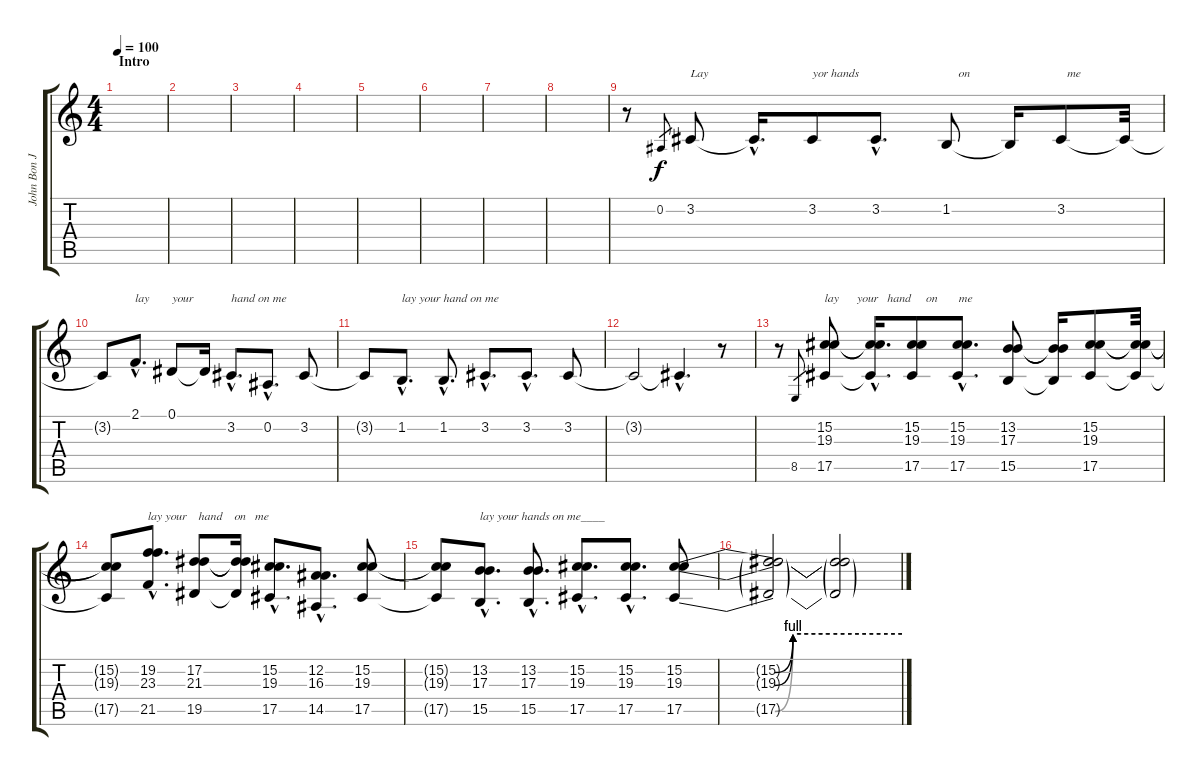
\track ("John Bon Jovi" "John Bon J") {instrument violin}
\staff {score tabs}
\tuning (Eb4 Bb3 Gb3 Db3 Ab2 Eb2) {hide}
\ts (4 4)
\section ("" "Intro")
\tempo 100
\clef g2
\ks c
|
|
|
|
|
|
|
|
r.8 0.2.8{gr} 3.2.8{txt "Lay"} 3.2{hac t}.16{d} 3.2.8{txt "yor hands"} 3.2{hac}.8{d} 1.2.8{txt "    on"} 1.2{t}.16 3.2.8{txt "  me"} 3.2{t}.32 |
3.2{t}.8 2.1{hac}.8{d txt "lay"} 0.1.8{txt "your"} 0.1{t}.16 3.2{hac}.8{d txt "hand on me"} 0.2{hac}.8{d} 3.2.8 |
3.2{t}.8 1.2{hac}.8{d txt "lay your hand on me"} 1.2{hac}.8{d} 3.2{hac}.8{d} 3.2{hac}.8{d} 3.2.8 |
3.2{t}.2 3.2{hac t}.4{d} r.8 |
r.8 8.5.8{gr} (15.2 19.3 17.5).8{txt "lay      your   hand     on       me"} (15.2{hac t} 19.3{hac t} 17.5{hac t}).16{d} (15.2 19.3 17.5).8 (15.2{hac} 19.3{hac} 17.5{hac}).8{d} (13.2 17.3 15.5).8 (13.2{t} 17.3{t} 15.5{t}).16 (15.2 19.3 17.5).8 (15.2{t} 19.3{t} 17.5{t}).32 |
(15.2{t} 19.3{t} 17.5{t}).8 (19.2{hac} 23.3{hac} 21.5{hac}).8{d txt "lay your    hand    on   me"} (17.2 21.3 19.5).8 (17.2{t} 21.3{t} 19.5{t}).16 (15.2{hac} 19.3{hac} 17.5{hac}).8{d} (12.2{hac} 16.3{hac} 14.5{hac}).8{d} (15.2 19.3 17.5).8 |
(15.2{t} 19.3{t} 17.5{t}).8 (13.2{hac} 17.3{hac} 15.5{hac}).8{d txt "lay your hands on me____"} (13.2{hac} 17.3{hac} 15.5{hac}).8{d} (15.2{hac} 19.3{hac} 17.5{hac}).8{d} (15.2{hac} 19.3{hac} 17.5{hac}).8{d} (15.2{be (custom 0 0 15 0 25 0 30 4 40 4 60 4)} 19.3{be (custom 0 0 15 0 25 0 30 4 60 4)} 17.5{be (custom 0 0 15 0 25 0 30 4 40 4 60 4)}).8 |
(15.2{t} 19.3{t} 17.5{t}).2 (15.2{t} 19.3{t} 17.5{t}).2
